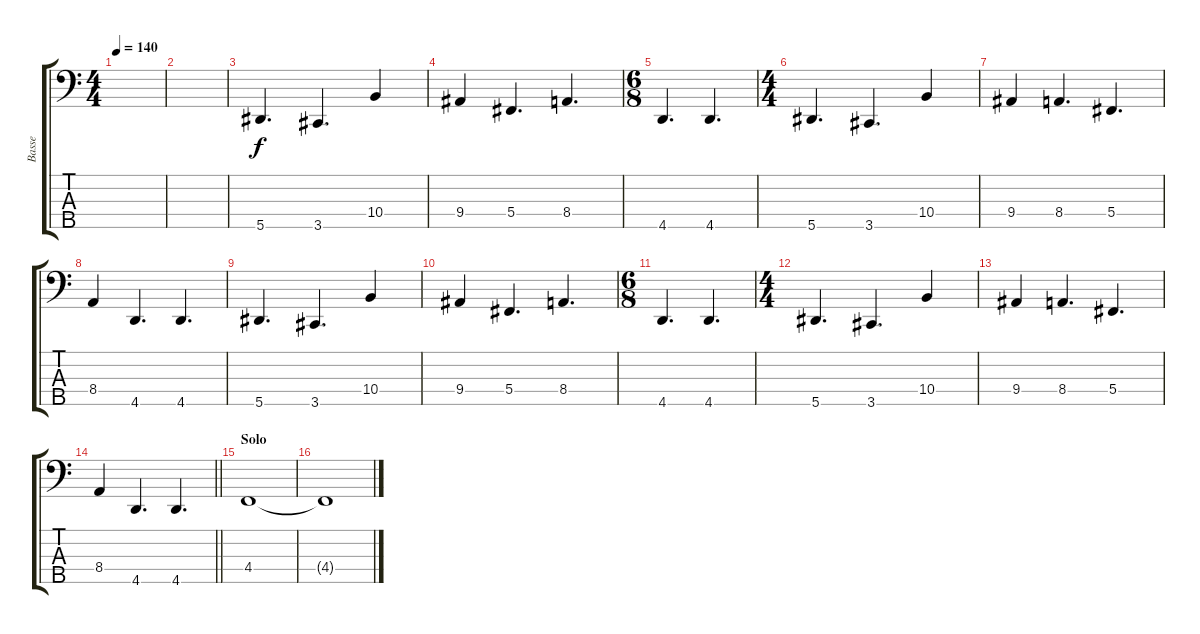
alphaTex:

\track ("Basse" "Basse") {instrument electricbasspick}
\staff {score tabs}
\tuning (Gb2 Db2 Ab1 Db1 Bb0) {hide}
\ts (4 4)
\tempo 140
\clef f4
\ks c
|
|
5.5.4{d} 3.5.4{d} 10.4.4 |
9.4.4 5.4.4{d} 8.4.4{d} |
\ts (6 8)
4.5.4{d} 4.5.4{d} |
\ts (4 4)
5.5.4{d} 3.5.4{d} 10.4.4 |
9.4.4 8.4.4{d} 5.4.4{d} |
8.4.4 4.5.4{d} 4.5.4{d} |
5.5.4{d} 3.5.4{d} 10.4.4 |
9.4.4 5.4.4{d} 8.4.4{d} |
\ts (6 8)
4.5.4{d} 4.5.4{d} |
\ts (4 4)
5.5.4{d} 3.5.4{d} 10.4.4 |
9.4.4 8.4.4{d} 5.4.4{d} |
\barLineRight lightlight
8.4.4 4.5.4{d} 4.5.4{d} |
\section ("" "Solo")
4.4.1 |
4.4{t}.1
